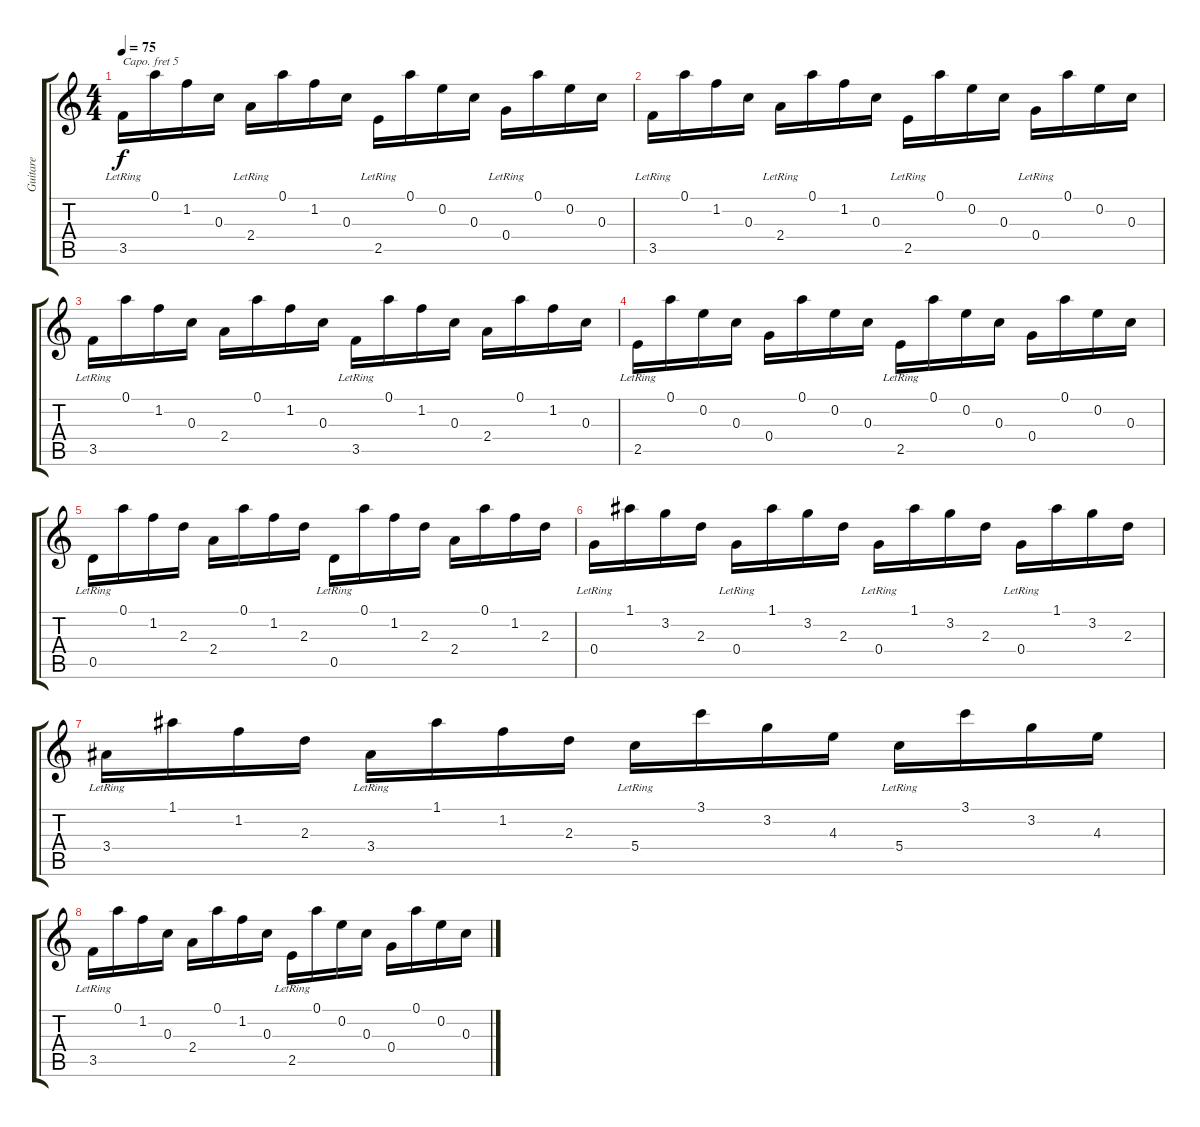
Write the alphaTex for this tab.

\track ("Guitare" "Guitare") {instrument acousticguitarsteel}
\staff {score tabs}
\capo 5
\tuning (E4 B3 G3 D3 A2 E2) {hide}
\ts (4 4)
\tempo 75
\clef g2
\ks c
3.5{lr}.16{dy f} 0.1.16 1.2.16 0.3.16 2.4{lr}.16 0.1.16 1.2.16 0.3.16 2.5{lr}.16 0.1.16 0.2.16 0.3.16 0.4{lr}.16 0.1.16 0.2.16 0.3.16 |
3.5{lr}.16 0.1.16 1.2.16 0.3.16 2.4{lr}.16 0.1.16 1.2.16 0.3.16 2.5{lr}.16 0.1.16 0.2.16 0.3.16 0.4{lr}.16 0.1.16 0.2.16 0.3.16 |
3.5{lr}.16 0.1.16 1.2.16 0.3.16 2.4.16 0.1.16 1.2.16 0.3.16 3.5{lr}.16 0.1.16 1.2.16 0.3.16 2.4.16 0.1.16 1.2.16 0.3.16 |
2.5{lr}.16 0.1.16 0.2.16 0.3.16 0.4.16 0.1.16 0.2.16 0.3.16 2.5{lr}.16 0.1.16 0.2.16 0.3.16 0.4.16 0.1.16 0.2.16 0.3.16 |
0.5{lr}.16 0.1.16 1.2.16 2.3.16 2.4.16 0.1.16 1.2.16 2.3.16 0.5{lr}.16 0.1.16 1.2.16 2.3.16 2.4.16 0.1.16 1.2.16 2.3.16 |
0.4{lr}.16 1.1.16 3.2.16 2.3.16 0.4{lr}.16 1.1.16 3.2.16 2.3.16 0.4{lr}.16 1.1.16 3.2.16 2.3.16 0.4{lr}.16 1.1.16 3.2.16 2.3.16 |
3.4{lr}.16 1.1.16 1.2.16 2.3.16 3.4{lr}.16 1.1.16 1.2.16 2.3.16 5.4{lr}.16 3.1.16 3.2.16 4.3.16 5.4{lr}.16 3.1.16 3.2.16 4.3.16 |
3.5{lr}.16 0.1.16 1.2.16 0.3.16 2.4.16 0.1.16 1.2.16 0.3.16 2.5{lr}.16 0.1.16 0.2.16 0.3.16 0.4.16 0.1.16 0.2.16 0.3.16
